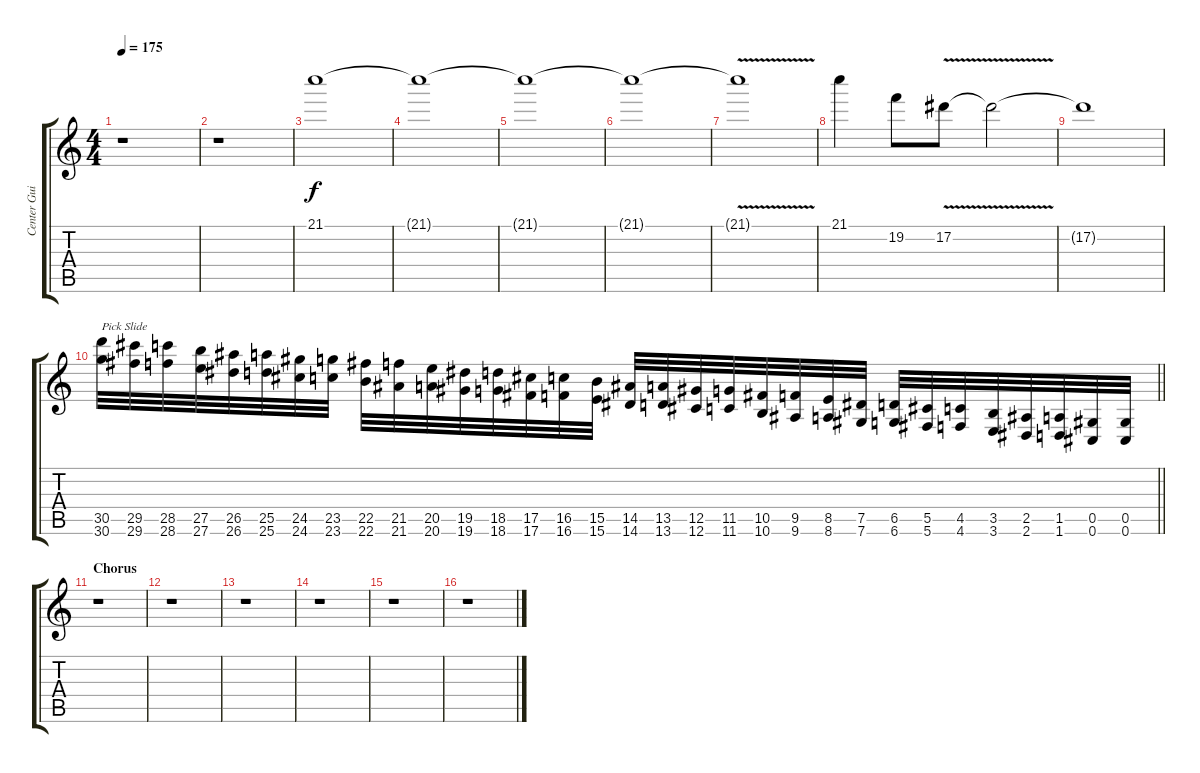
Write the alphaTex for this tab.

\track ("Center Guitar II" "Center Gui") {instrument distortionguitar}
\staff {score tabs}
\tuning (Eb4 Bb3 Gb3 Db3 Ab2 Db2) {hide}
\ts (4 4)
\tempo 175
\clef g2
\ks c
r.1{dy f} |
r.1{volume 0} |
21.1.1{volume 13} |
21.1{t}.1 |
21.1{t}.1 |
21.1{t}.1 |
21.1{v t}.1 |
21.1.4 19.2.8 17.2{v}.8 17.2{t}.2 |
17.2{t}.1 |
\barLineRight lightlight
(30.5 30.6).32{txt "Pick Slide" instrument guitarfretnoise} (29.5 29.6).32 (28.5 28.6).32 (27.5 27.6).32 (26.5 26.6).32 (25.5 25.6).32 (24.5 24.6).32 (23.5 23.6).32 (22.5 22.6).32 (21.5 21.6).32 (20.5 20.6).32 (19.5 19.6).32 (18.5 18.6).32 (17.5 17.6).32 (16.5 16.6).32 (15.5 15.6).32 (14.5 14.6).32 (13.5 13.6).32 (12.5 12.6).32 (11.5 11.6).32 (10.5 10.6).32 (9.5 9.6).32 (8.5 8.6).32 (7.5 7.6).32 (6.5 6.6).32 (5.5 5.6).32 (4.5 4.6).32 (3.5 3.6).32 (2.5 2.6).32 (1.5 1.6).32 (0.5 0.6).32 (0.5 0.6).32 |
\section ("" "Chorus")
r.1 |
r.1 |
r.1 |
r.1 |
r.1 |
r.1
